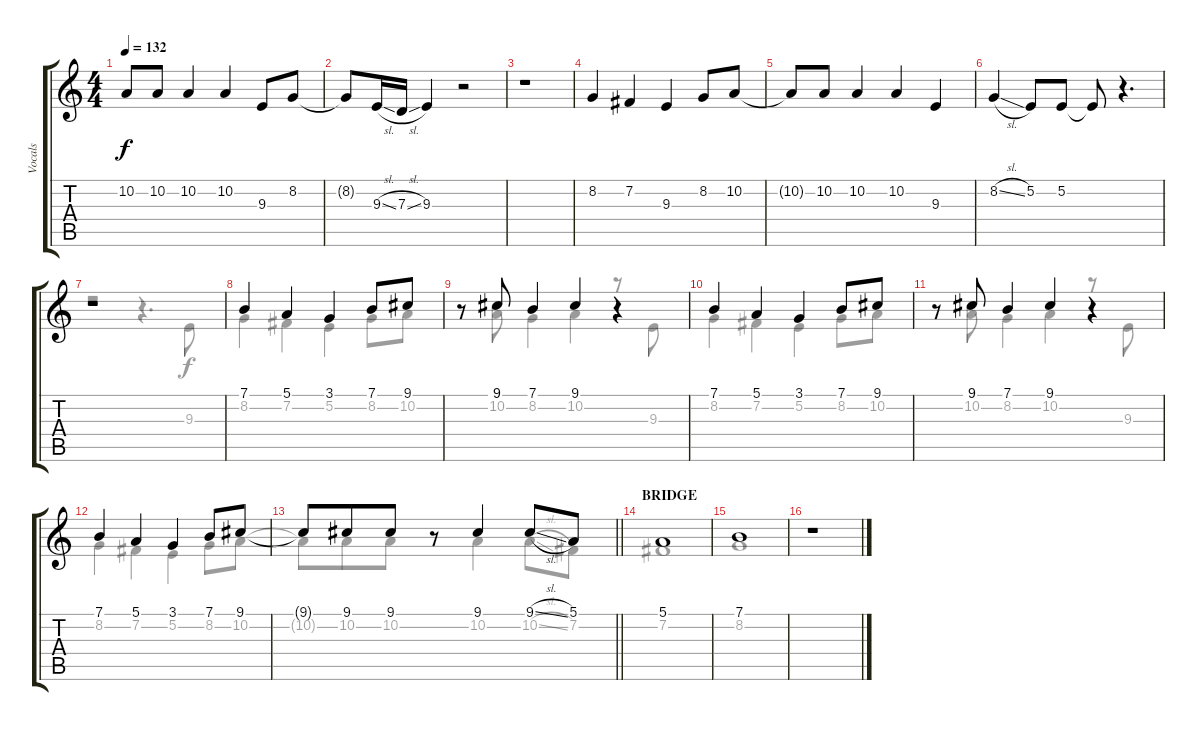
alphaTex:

\track ("Vocals" "Vocals") {instrument harmonica}
\staff {score tabs}
\tuning (E4 B3 G3 D3 A2 E2) {hide}
\voice
\ts (4 4)
\tempo 132
\clef g2
\ks c
10.2{t}.8{dy f} 10.2.8 10.2.4 10.2.4 9.3.8 8.2.8 |
8.2{t}.8 9.3{sl}.16 7.3{sl}.16 9.3.4 r.2 |
r.1 |
8.2.4 7.2.4 9.3.4 8.2.8 10.2.8 |
10.2{t}.8 10.2.8 10.2.4 10.2.4 9.3.4 |
8.2{sl}.4 5.2.8 5.2.8 5.2{t}.8 r.4{d} |
r.1 |
7.1.4 5.1.4 3.1.4 7.1.8 9.1.8 |
r.8 9.1.8 7.1.4 9.1.4 r.4 |
7.1.4 5.1.4 3.1.4 7.1.8 9.1.8 |
r.8 9.1.8 7.1.4 9.1.4 r.4 |
7.1.4 5.1.4 3.1.4 7.1.8 9.1.8 |
\barLineRight lightlight
9.1{t}.8 9.1.8{beam merge} 9.1.8 r.8 9.1.4 9.1{sl}.8 5.1.8 |
\section ("" "BRIDGE")
5.1.1 |
7.1.1 |
r.1
\voice
\clef g2
\ottava regular
\simile none
\ks c
|
|
|
|
|
|
r.2 r.4{d} 9.3.8 |
8.2.4 7.2.4 5.2.4 8.2.8 10.2.8 |
r.8 (9.1 10.2).8 8.2.4 10.2.4 r.8 9.3.8 |
8.2.4 7.2.4 5.2.4 8.2.8 10.2.8 |
r.8 (9.1 10.2).8 8.2.4 10.2.4 r.8 9.3.8 |
8.2.4 7.2.4 5.2.4 8.2.8 10.2.8 |
\barLineRight lightlight
10.2{t}.8 10.2.8{beam merge} 10.2.8 r.8 10.2.4 10.2{sl}.8 7.2.8 |
7.2.1 |
8.2.1 |
